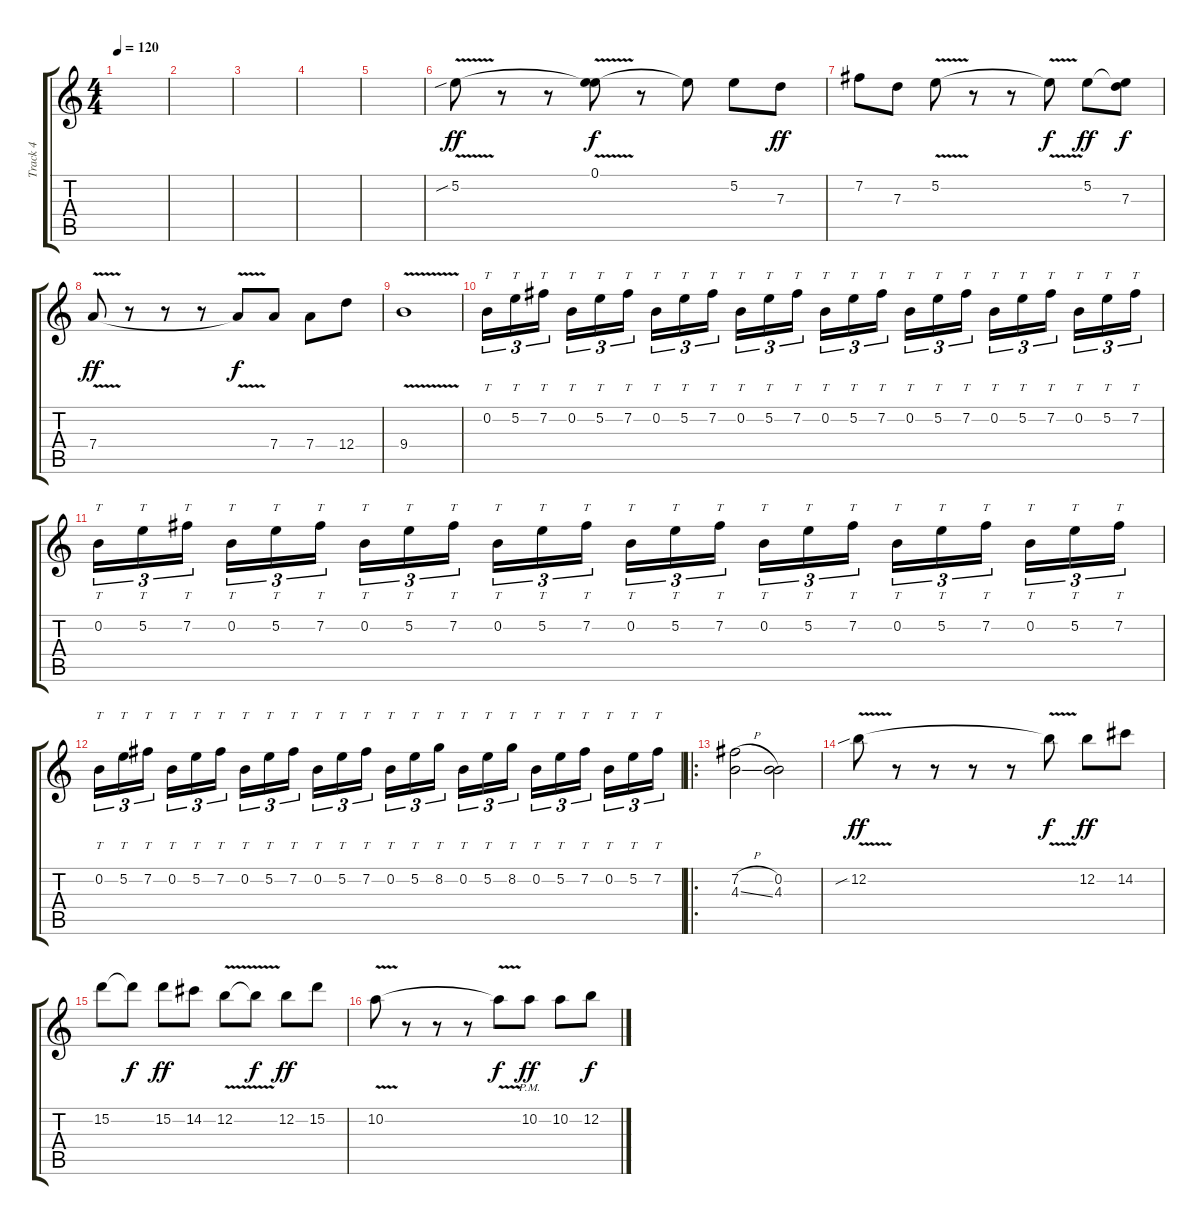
\track ("Track 4" "Track 4") {instrument distortionguitar}
\staff {score tabs}
\tuning (E4 B3 G3 D3 A2 E2) {hide}
\ts (4 4)
\tempo 120
\clef g2
\ks c
|
|
|
|
|
5.2{v sib}.8{dy ff} r.8 r.8 (0.1 5.2{t}).8{dy f} r.8 5.2{t}.8 5.2.8 7.3.8{dy ff} |
7.2.8 7.3.8 5.2{v}.8 r.8 r.8 5.2{t}.8{dy f} 5.2.8{dy ff} (5.2{t} 7.3).8{dy f} |
7.4{v}.8{dy ff} r.8 r.8 r.8 7.4{t}.8{dy f} 7.4.8 7.4.8 12.4.8 |
9.4{v}.1 |
0.2.16{tt tu (3 2)} 5.2.16{tt tu (3 2)} 7.2.16{tt tu (3 2) beam splitsecondary} 0.2.16{tt tu (3 2)} 5.2.16{tt tu (3 2)} 7.2.16{tt tu (3 2)} 0.2.16{tt tu (3 2)} 5.2.16{tt tu (3 2)} 7.2.16{tt tu (3 2) beam splitsecondary} 0.2.16{tt tu (3 2)} 5.2.16{tt tu (3 2)} 7.2.16{tt tu (3 2)} 0.2.16{tt tu (3 2)} 5.2.16{tt tu (3 2)} 7.2.16{tt tu (3 2) beam splitsecondary} 0.2.16{tt tu (3 2)} 5.2.16{tt tu (3 2)} 7.2.16{tt tu (3 2)} 0.2.16{tt tu (3 2)} 5.2.16{tt tu (3 2)} 7.2.16{tt tu (3 2) beam splitsecondary} 0.2.16{tt tu (3 2)} 5.2.16{tt tu (3 2)} 7.2.16{tt tu (3 2)} |
0.2.16{tt tu (3 2)} 5.2.16{tt tu (3 2)} 7.2.16{tt tu (3 2) beam splitsecondary} 0.2.16{tt tu (3 2)} 5.2.16{tt tu (3 2)} 7.2.16{tt tu (3 2)} 0.2.16{tt tu (3 2)} 5.2.16{tt tu (3 2)} 7.2.16{tt tu (3 2) beam splitsecondary} 0.2.16{tt tu (3 2)} 5.2.16{tt tu (3 2)} 7.2.16{tt tu (3 2)} 0.2.16{tt tu (3 2)} 5.2.16{tt tu (3 2)} 7.2.16{tt tu (3 2) beam splitsecondary} 0.2.16{tt tu (3 2)} 5.2.16{tt tu (3 2)} 7.2.16{tt tu (3 2)} 0.2.16{tt tu (3 2)} 5.2.16{tt tu (3 2)} 7.2.16{tt tu (3 2) beam splitsecondary} 0.2.16{tt tu (3 2)} 5.2.16{tt tu (3 2)} 7.2.16{tt tu (3 2)} |
0.2.16{tt tu (3 2)} 5.2.16{tt tu (3 2)} 7.2.16{tt tu (3 2) beam splitsecondary} 0.2.16{tt tu (3 2)} 5.2.16{tt tu (3 2)} 7.2.16{tt tu (3 2)} 0.2.16{tt tu (3 2)} 5.2.16{tt tu (3 2)} 7.2.16{tt tu (3 2) beam splitsecondary} 0.2.16{tt tu (3 2)} 5.2.16{tt tu (3 2)} 7.2.16{tt tu (3 2)} 0.2.16{tt tu (3 2)} 5.2.16{tt tu (3 2)} 8.2.16{tt tu (3 2) beam splitsecondary} 0.2.16{tt tu (3 2)} 5.2.16{tt tu (3 2)} 8.2.16{tt tu (3 2)} 0.2.16{tt tu (3 2)} 5.2.16{tt tu (3 2)} 7.2.16{tt tu (3 2) beam splitsecondary} 0.2.16{tt tu (3 2)} 5.2.16{tt tu (3 2)} 7.2.16{tt tu (3 2)} |
\ro
(7.2{h} 4.3{ss}).2 (0.2 4.3).2 |
12.2{v sib}.8{dy ff} r.8 r.8 r.8 r.8 12.2{t}.8{dy f} 12.2.8{dy ff} 14.2.8 |
15.2.8 15.2{t}.8{dy f} 15.2.8{dy ff} 14.2.8 12.2{v}.8 12.2{t}.8{dy f} 12.2.8{dy ff} 15.2.8 |
10.2{v}.8 r.8 r.8 r.8 10.2{t}.8{dy f} 10.2{pm}.8{dy ff} 10.2.8 12.2.8{dy f}
